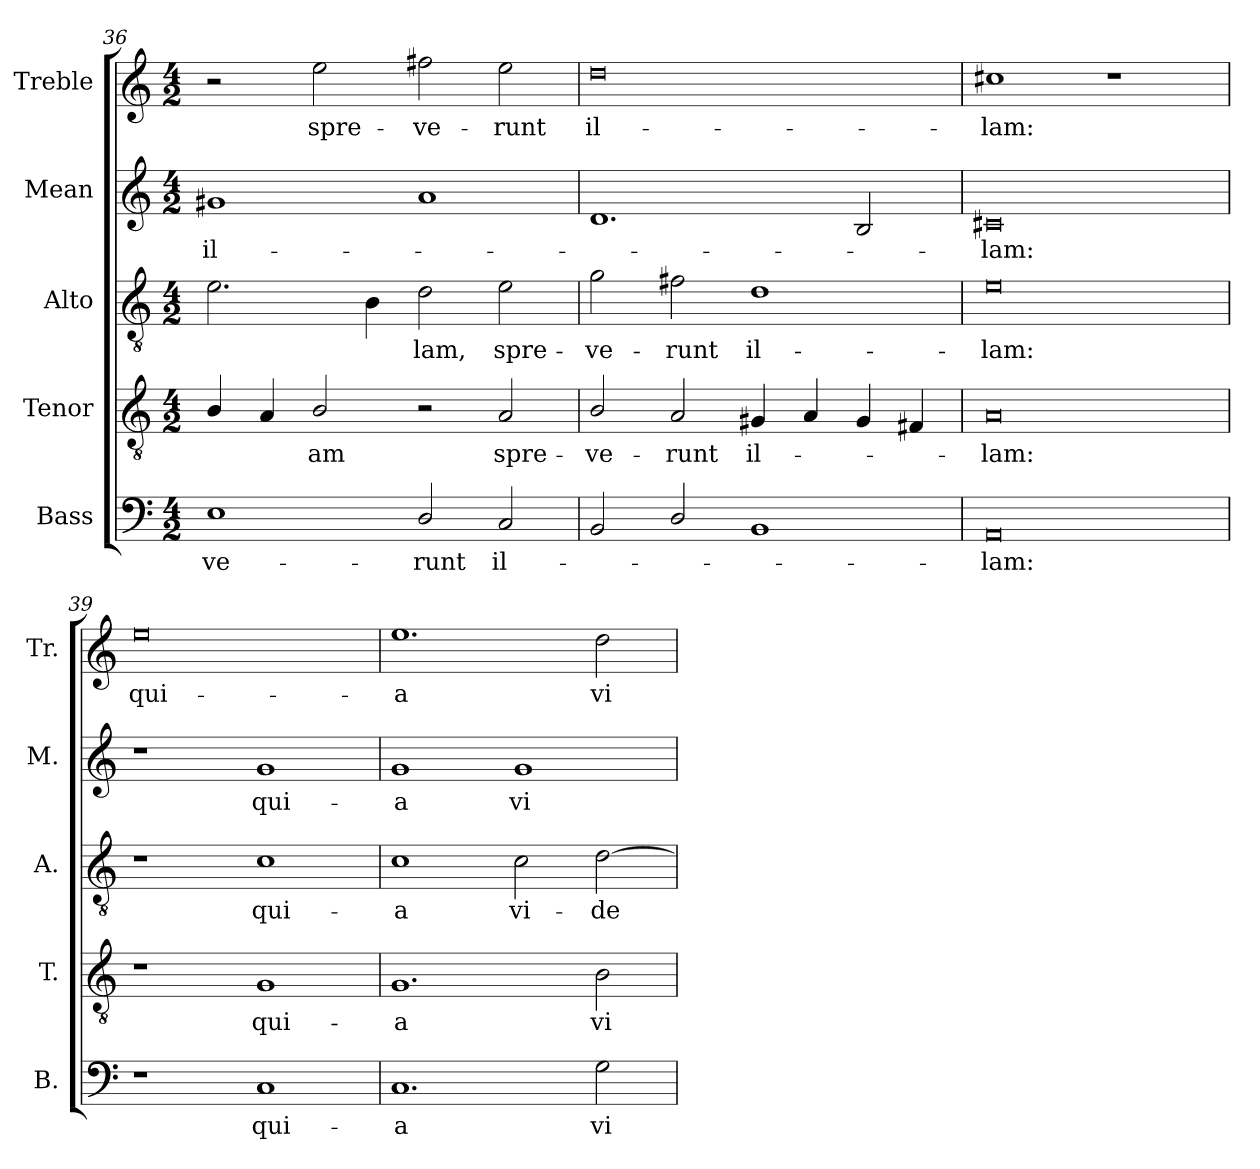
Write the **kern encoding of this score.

**kern	**text	**kern	**text	**kern	**text	**kern	**text	**kern	**text
*part5	*part5	*part4	*part4	*part3	*part3	*part2	*part2	*part1	*part1
*staff5	*staff5	*staff4	*staff4	*staff3	*staff3	*staff2	*staff2	*staff1	*staff1
*I"Bass	*	*I"Tenor	*	*I"Alto	*	*I"Mean	*	*I"Treble	*
*I'B.	*	*I'T.	*	*I'A.	*	*I'M.	*	*I'Tr.	*
*clefF4	*	*clefGv2	*	*clefGv2	*	*clefG2	*	*clefG2	*
*	*	*ITrd7c12	*	*ITrd7c12	*	*	*	*	*
*k[]	*	*k[]	*	*k[]	*	*k[]	*	*k[]	*
*C:	*	*C:	*	*C:	*	*C:	*	*C:	*
*M4/2	*	*M4/2	*	*M4/2	*	*M4/2	*	*M4/2	*
=36	=36	=36	=36	=36	=36	=36	=36	=36	=36
!	!LO:LY:b:color=#000000	!	!	!	!	!	!	!	!
!	!	!	!	!	!	!	!LO:LY:b:color=#000000	!	!
1Ei	-ve-	4BBi/	.	2.Ei\	.	1g#Xi	il-	2r	.
.	.	4AAi/	.	.	.	.	.	.	.
!	!	!	!LO:LY:b:color=#000000	!	!	!	!	!	!
!	!	!	!	!	!	!	!	!	!LO:LY:b:color=#000000
.	.	2BBi/	-am	.	.	.	.	2eei\	spre-
.	.	.	.	4BBi\	.	.	.	.	.
!	!LO:LY:b:color=#000000	!	!	!	!	!	!	!	!
!	!	!	!	!	!LO:LY:b:color=#000000	!	!	!	!
!	!	!	!	!	!	!	!	!	!LO:LY:b:color=#000000
2Di/	-runt	2r	.	2Di\	-lam,	1ai	.	2ff#Xi\	-ve-
!	!LO:LY:b:color=#000000	!	!	!	!	!	!	!	!
!	!	!	!LO:LY:b:color=#000000	!	!	!	!	!	!
!	!	!	!	!	!LO:LY:b:color=#000000	!	!	!	!
!	!	!	!	!	!	!	!	!	!LO:LY:b:color=#000000
2Ci/	il-	2AAi/	spre-	2Ei\	spre-	.	.	2eei\	-runt
=37	=37	=37	=37	=37	=37	=37	=37	=37	=37
!	!	!	!LO:LY:b:color=#000000	!	!	!	!	!	!
!	!	!	!	!	!LO:LY:b:color=#000000	!	!	!	!
!	!	!	!	!	!	!	!	!	!LO:LY:b:color=#000000
2BBi/	.	2BBi/	-ve-	2Gi\	-ve-	1.di	.	0ddi	il-
!	!	!	!LO:LY:b:color=#000000	!	!	!	!	!	!
!	!	!	!	!	!LO:LY:b:color=#000000	!	!	!	!
2Di/	.	2AAi/	-runt	2F#Xi\	-runt	.	.	.	.
!	!	!	!LO:LY:b:color=#000000	!	!	!	!	!	!
!	!	!	!	!	!LO:LY:b:color=#000000	!	!	!	!
1BBi	.	4GG#Xi/	il-	1Di	il-	.	.	.	.
.	.	4AAi/	.	.	.	.	.	.	.
.	.	4GG#i/	.	.	.	2Bi/	.	.	.
.	.	4FF#Xi/	.	.	.	.	.	.	.
=38	=38	=38	=38	=38	=38	=38	=38	=38	=38
!	!LO:LY:b:color=#000000	!	!	!	!	!	!	!	!
!	!	!	!LO:LY:b:color=#000000	!	!	!	!	!	!
!	!	!	!	!	!LO:LY:b:color=#000000	!	!	!	!
!	!	!	!	!	!	!	!LO:LY:b:color=#000000	!	!
!	!	!	!	!	!	!	!	!	!LO:LY:b:color=#000000
0AAi	-lam:	0AAi	-lam:	0Ei	-lam:	0c#Xi	-lam:	1cc#Xi	-lam:
.	.	.	.	.	.	.	.	1r	.
=39	=39	=39	=39	=39	=39	=39	=39	=39	=39
!	!	!	!	!	!	!	!	!	!LO:LY:b:color=#000000
1r	.	1r	.	1r	.	1r	.	0eei	qui-
!	!LO:LY:b:color=#000000	!	!	!	!	!	!	!	!
!	!	!	!LO:LY:b:color=#000000	!	!	!	!	!	!
!	!	!	!	!	!LO:LY:b:color=#000000	!	!	!	!
!	!	!	!	!	!	!	!LO:LY:b:color=#000000	!	!
1Ci	qui-	1GGi	qui-	1Ci	qui-	1gi	qui-	.	.
=40	=40	=40	=40	=40	=40	=40	=40	=40	=40
!	!LO:LY:b:color=#000000	!	!	!	!	!	!	!	!
!	!	!	!LO:LY:b:color=#000000	!	!	!	!	!	!
!	!	!	!	!	!LO:LY:b:color=#000000	!	!	!	!
!	!	!	!	!	!	!	!LO:LY:b:color=#000000	!	!
!	!	!	!	!	!	!	!	!	!LO:LY:b:color=#000000
1.Ci	-a	1.GGi	-a	1Ci	-a	1gi	-a	1.eei	-a
!	!	!	!	!	!LO:LY:b:color=#000000	!	!	!	!
!	!	!	!	!	!	!	!LO:LY:b:color=#000000	!	!
.	.	.	.	2Ci\	vi-	1gi	vi-	.	.
!	!LO:LY:b:color=#000000	!	!	!	!	!	!	!	!
!	!	!	!LO:LY:b:color=#000000	!	!	!	!	!	!
!	!	!	!	!	!LO:LY:b:color=#000000	!	!	!	!
!	!	!	!	!	!	!	!	!	!LO:LY:b:color=#000000
2Gi\	vi-	2BBi\	vi-	[>2Di\	-de-	.	.	2ddi\	vi-
=	=	=	=	=	=	=	=	=	=
*-	*-	*-	*-	*-	*-	*-	*-	*-	*-
